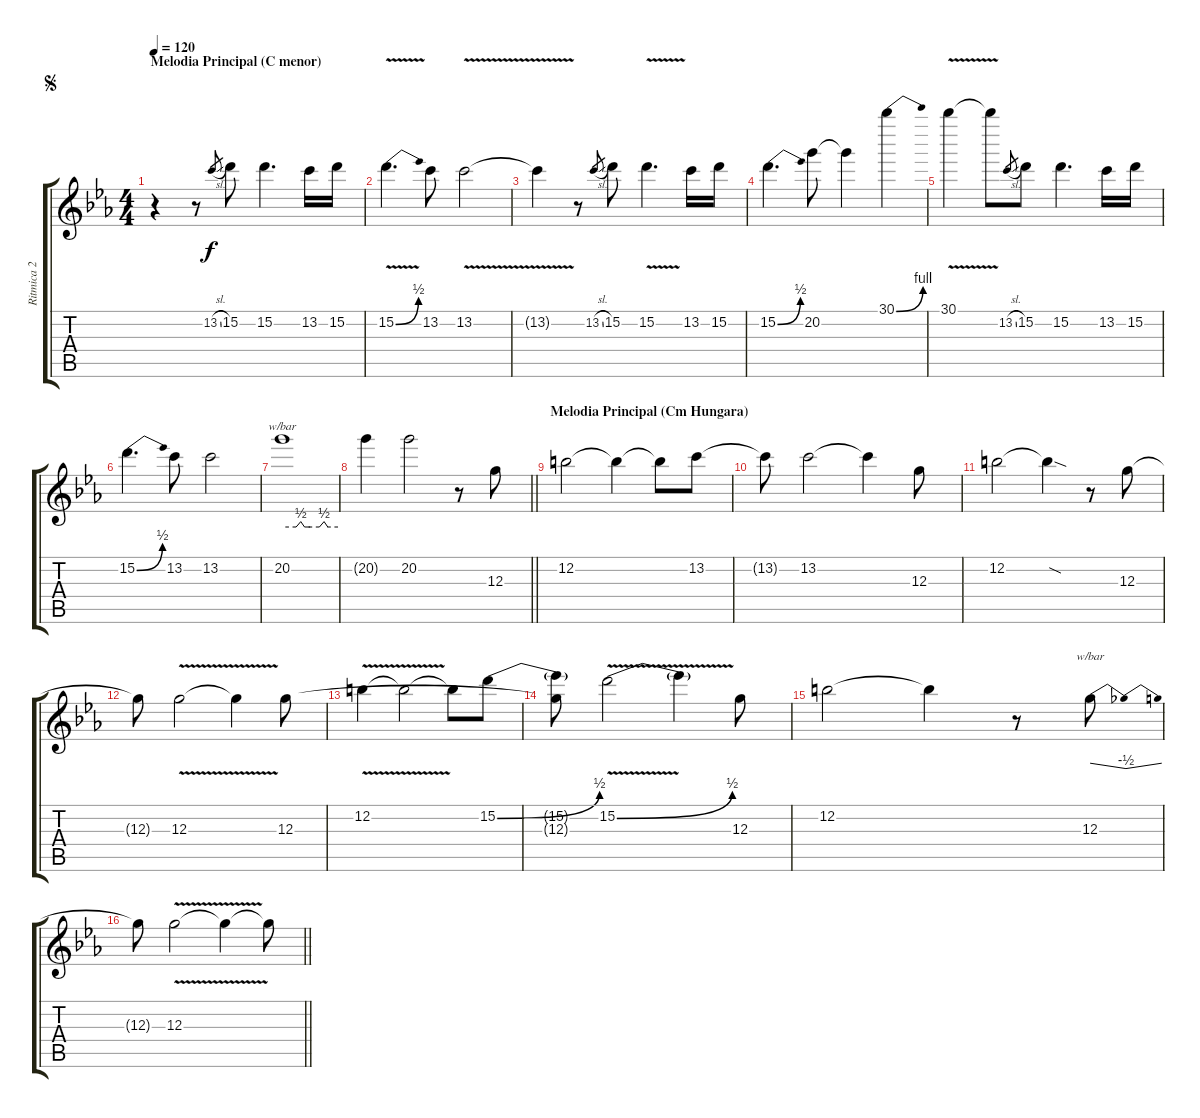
\track ("Ritmica 2" "Ritmica 2") {instrument overdrivenguitar}
\staff {score tabs}
\tuning (E4 B3 G3 D3 A2 E2) {hide}
\ts (4 4)
\section ("" "Melodia Principal (C menor)")
\jump segno
\tempo 120
\clef g2
\ks eb
r.4{dy f instrument overdrivenguitar} r.8 13.2{sl}.8{gr} 15.2.8 15.2.4{d} 13.2.16 15.2.16 |
15.2{be (bend 0 0 60 2) v}.4{d} 13.2.8 13.2{v}.2 |
13.2{t}.4 r.8 13.2{sl}.8{gr} 15.2.8 15.2{v}.4{d} 13.2.16 15.2.16 |
15.2{be (bend 0 0 60 2)}.4{d} 20.2.8 20.2{t}.4 30.1{be (bend 0 0 60 4)}.4 |
30.1{v}.4 30.1{t}.8 13.2{sl}.8{gr} 15.2.8 15.2.4{d} 13.2.16 15.2.16 |
15.2{be (bend 0 0 60 2)}.4{d} 13.2.8 13.2.2 |
20.2.1{tbe (custom default 0 0 15 0 20 2 24 0 30 0 40 0 45 2 49 0 60 0)} |
\barLineRight lightlight
20.2{t}.4 20.2.2 r.8 12.3.8 |
\section ("" "Melodia Principal (Cm Hungara)")
12.2.2 12.2{t}.4 12.2{t}.8 13.2.8 |
13.2{t}.8 13.2.2 13.2{t}.4 12.3.8 |
12.2.2 12.2{sod t}.4 r.8 12.3.8 |
12.3{t}.8 12.3{v}.2 12.3{t}.4 12.3.8 |
12.2{v}.4 12.2{t}.2 12.2{t}.8 15.2{be (bend 0 0 60 2)}.8 |
(15.2{t} 12.3{t}).8 15.2{be (bend 0 0 60 2) v}.2 15.2{t}.4 12.3.8 |
12.2.2 12.2{t}.4 r.8 12.3.8{tbe (dip default 0 0 20 -2 60 0)} |
\barLineRight lightlight
12.3{t}.8 12.3{v}.2 12.3{t}.4 12.3{t}.8
